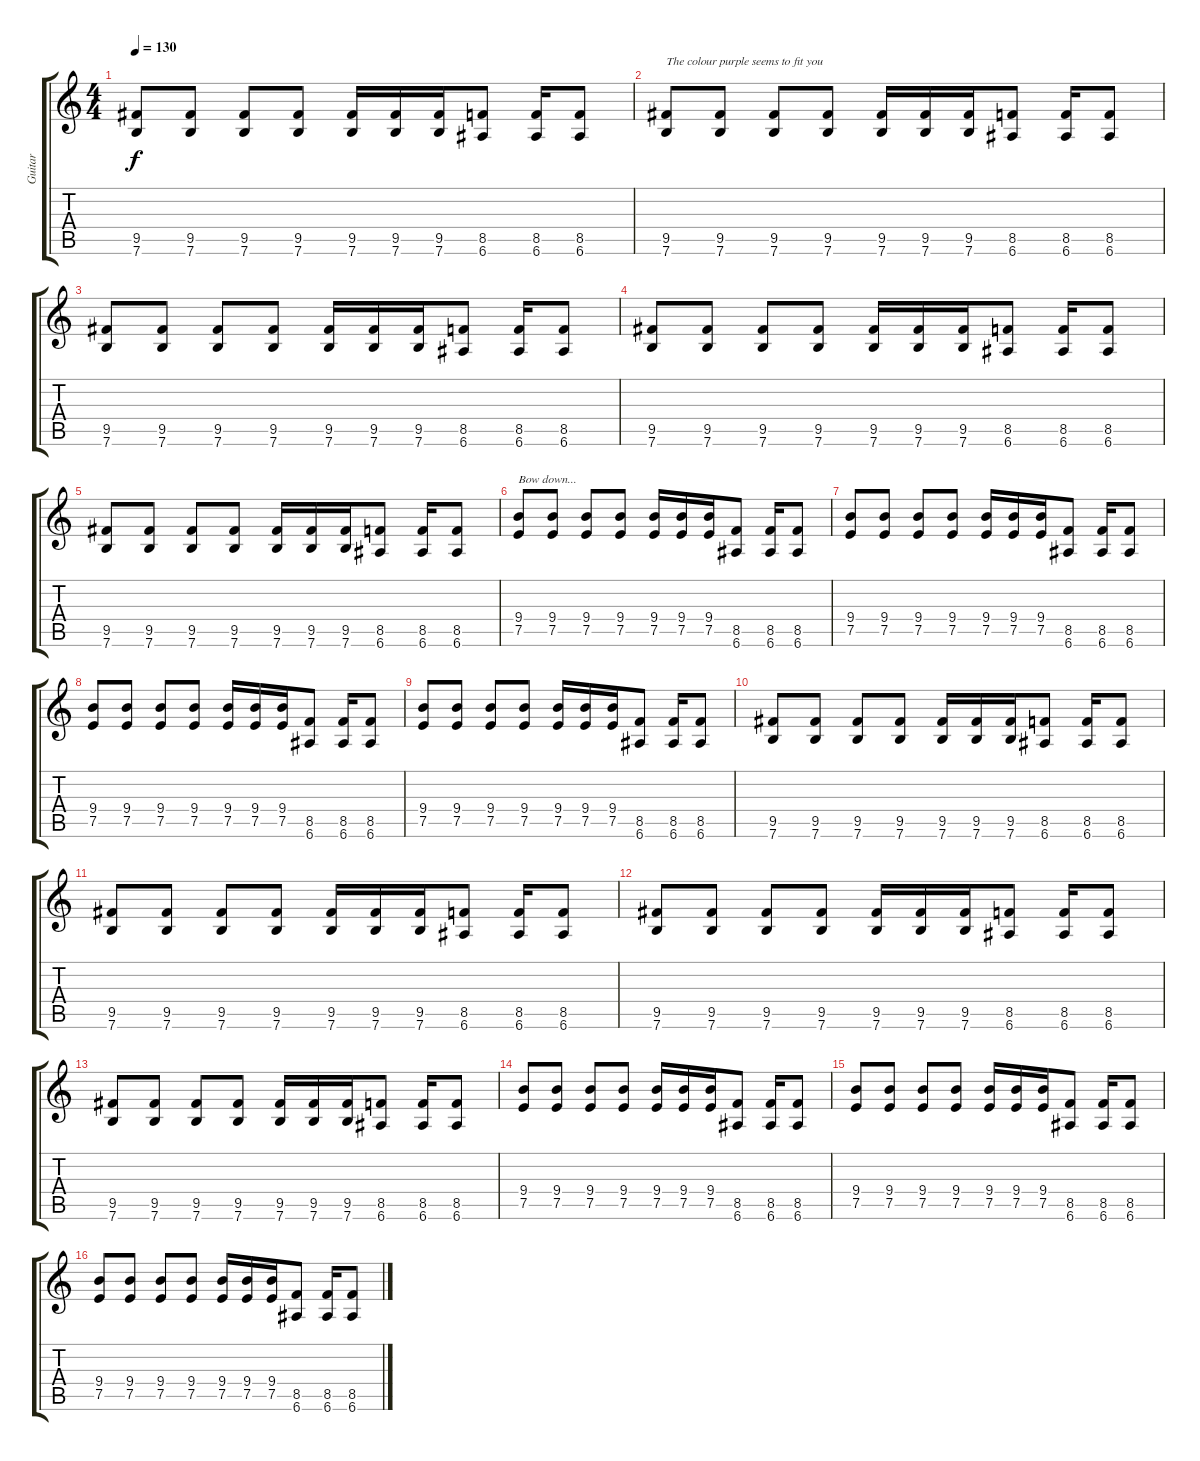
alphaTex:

\track ("Guitar" "Guitar") {instrument distortionguitar}
\staff {score tabs}
\tuning (E4 B3 G3 D3 A2 E2) {hide}
\ts (4 4)
\tempo 130
\clef g2
\ks c
(9.5 7.6).8{dy f} (9.5 7.6).8 (9.5 7.6).8 (9.5 7.6).8 (9.5 7.6).16 (9.5 7.6).16 (9.5 7.6).16 (8.5 6.6).8 (8.5 6.6).16 (8.5 6.6).8 |
(9.5 7.6).8{txt "The colour purple seems to fit you"} (9.5 7.6).8 (9.5 7.6).8 (9.5 7.6).8 (9.5 7.6).16 (9.5 7.6).16 (9.5 7.6).16 (8.5 6.6).8 (8.5 6.6).16 (8.5 6.6).8 |
(9.5 7.6).8 (9.5 7.6).8 (9.5 7.6).8 (9.5 7.6).8 (9.5 7.6).16 (9.5 7.6).16 (9.5 7.6).16 (8.5 6.6).8 (8.5 6.6).16 (8.5 6.6).8 |
(9.5 7.6).8 (9.5 7.6).8 (9.5 7.6).8 (9.5 7.6).8 (9.5 7.6).16 (9.5 7.6).16 (9.5 7.6).16 (8.5 6.6).8 (8.5 6.6).16 (8.5 6.6).8 |
(9.5 7.6).8 (9.5 7.6).8 (9.5 7.6).8 (9.5 7.6).8 (9.5 7.6).16 (9.5 7.6).16 (9.5 7.6).16 (8.5 6.6).8 (8.5 6.6).16 (8.5 6.6).8 |
(9.4 7.5).8{txt "Bow down..."} (9.4 7.5).8 (9.4 7.5).8 (9.4 7.5).8 (9.4 7.5).16 (9.4 7.5).16 (9.4 7.5).16 (8.5 6.6).8 (8.5 6.6).16 (8.5 6.6).8 |
(9.4 7.5).8 (9.4 7.5).8 (9.4 7.5).8 (9.4 7.5).8 (9.4 7.5).16 (9.4 7.5).16 (9.4 7.5).16 (8.5 6.6).8 (8.5 6.6).16 (8.5 6.6).8 |
(9.4 7.5).8 (9.4 7.5).8 (9.4 7.5).8 (9.4 7.5).8 (9.4 7.5).16 (9.4 7.5).16 (9.4 7.5).16 (8.5 6.6).8 (8.5 6.6).16 (8.5 6.6).8 |
(9.4 7.5).8 (9.4 7.5).8 (9.4 7.5).8 (9.4 7.5).8 (9.4 7.5).16 (9.4 7.5).16 (9.4 7.5).16 (8.5 6.6).8 (8.5 6.6).16 (8.5 6.6).8 |
(9.5 7.6).8 (9.5 7.6).8 (9.5 7.6).8 (9.5 7.6).8 (9.5 7.6).16 (9.5 7.6).16 (9.5 7.6).16 (8.5 6.6).8 (8.5 6.6).16 (8.5 6.6).8 |
(9.5 7.6).8 (9.5 7.6).8 (9.5 7.6).8 (9.5 7.6).8 (9.5 7.6).16 (9.5 7.6).16 (9.5 7.6).16 (8.5 6.6).8 (8.5 6.6).16 (8.5 6.6).8 |
(9.5 7.6).8 (9.5 7.6).8 (9.5 7.6).8 (9.5 7.6).8 (9.5 7.6).16 (9.5 7.6).16 (9.5 7.6).16 (8.5 6.6).8 (8.5 6.6).16 (8.5 6.6).8 |
(9.5 7.6).8 (9.5 7.6).8 (9.5 7.6).8 (9.5 7.6).8 (9.5 7.6).16 (9.5 7.6).16 (9.5 7.6).16 (8.5 6.6).8 (8.5 6.6).16 (8.5 6.6).8 |
(9.4 7.5).8 (9.4 7.5).8 (9.4 7.5).8 (9.4 7.5).8 (9.4 7.5).16 (9.4 7.5).16 (9.4 7.5).16 (8.5 6.6).8 (8.5 6.6).16 (8.5 6.6).8 |
(9.4 7.5).8 (9.4 7.5).8 (9.4 7.5).8 (9.4 7.5).8 (9.4 7.5).16 (9.4 7.5).16 (9.4 7.5).16 (8.5 6.6).8 (8.5 6.6).16 (8.5 6.6).8 |
(9.4 7.5).8 (9.4 7.5).8 (9.4 7.5).8 (9.4 7.5).8 (9.4 7.5).16 (9.4 7.5).16 (9.4 7.5).16 (8.5 6.6).8 (8.5 6.6).16 (8.5 6.6).8
